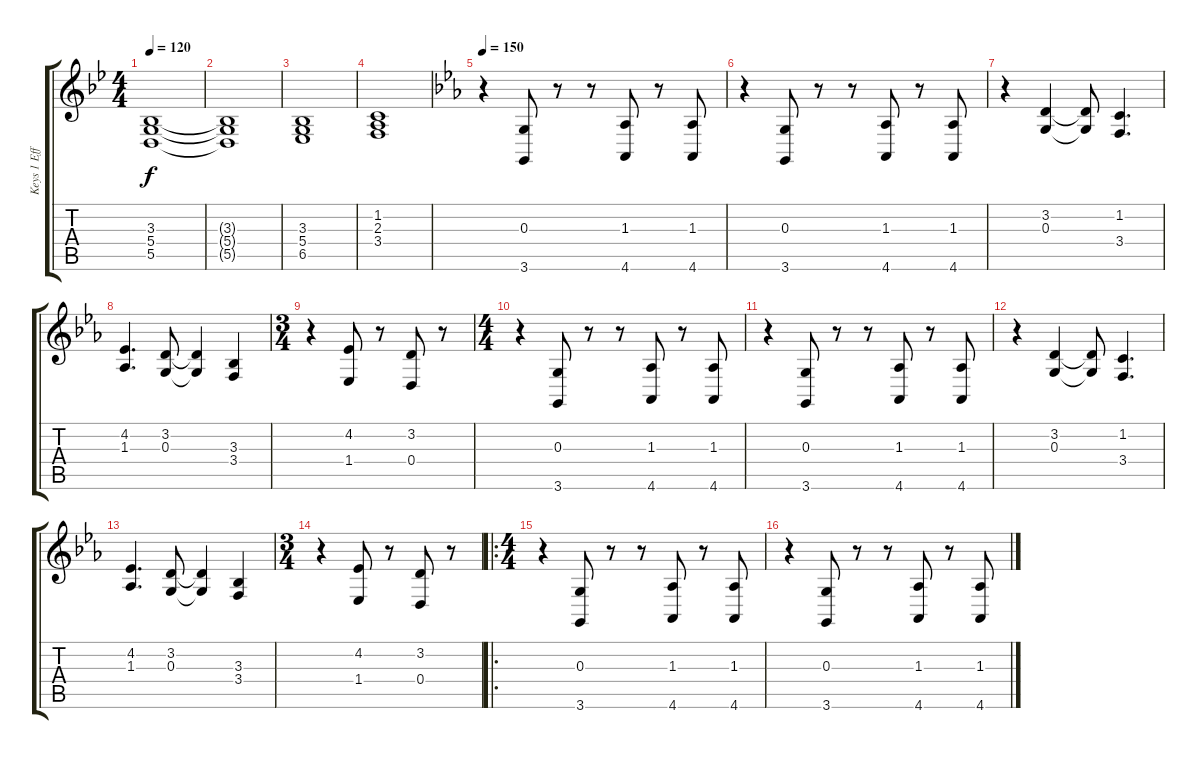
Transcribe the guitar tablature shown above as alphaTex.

\track ("Keys 1 Effect" "Keys 1 Eff") {instrument stringensemble1}
\staff {score tabs}
\tuning (E4 B3 G3 D3 A2 E2) {hide}
\ts (4 4)
\tempo 120
\clef g2
\ks bb
(3.3 5.4 5.5).1{dy f} |
(3.3{t} 5.4{t} 5.5{t}).1 |
(3.3 5.4 6.5).1 |
(1.2 2.3 3.4).1 |
\tempo 150
\ks eb
r.4 (0.3 3.6).8 r.8 r.8 (1.3 4.6).8 r.8 (1.3 4.6).8 |
r.4 (0.3 3.6).8 r.8 r.8 (1.3 4.6).8 r.8 (1.3 4.6).8 |
r.4 (3.2 0.3).4 (3.2{t} 0.3{t}).8 (1.2 3.4).4{d} |
(4.2 1.3).4{d} (3.2 0.3).8 (3.2{t} 0.3{t}).4 (3.3 3.4).4 |
\ts (3 4)
r.4 (4.2 1.4).8 r.8 (3.2 0.4).8 r.8 |
\ts (4 4)
r.4 (0.3 3.6).8 r.8 r.8 (1.3 4.6).8 r.8 (1.3 4.6).8 |
r.4 (0.3 3.6).8 r.8 r.8 (1.3 4.6).8 r.8 (1.3 4.6).8 |
r.4 (3.2 0.3).4 (3.2{t} 0.3{t}).8 (1.2 3.4).4{d} |
(4.2 1.3).4{d} (3.2 0.3).8 (3.2{t} 0.3{t}).4 (3.3 3.4).4 |
\ts (3 4)
r.4 (4.2 1.4).8 r.8 (3.2 0.4).8 r.8 |
\ro
\ts (4 4)
r.4 (0.3 3.6).8 r.8 r.8 (1.3 4.6).8 r.8 (1.3 4.6).8 |
r.4 (0.3 3.6).8 r.8 r.8 (1.3 4.6).8 r.8 (1.3 4.6).8
